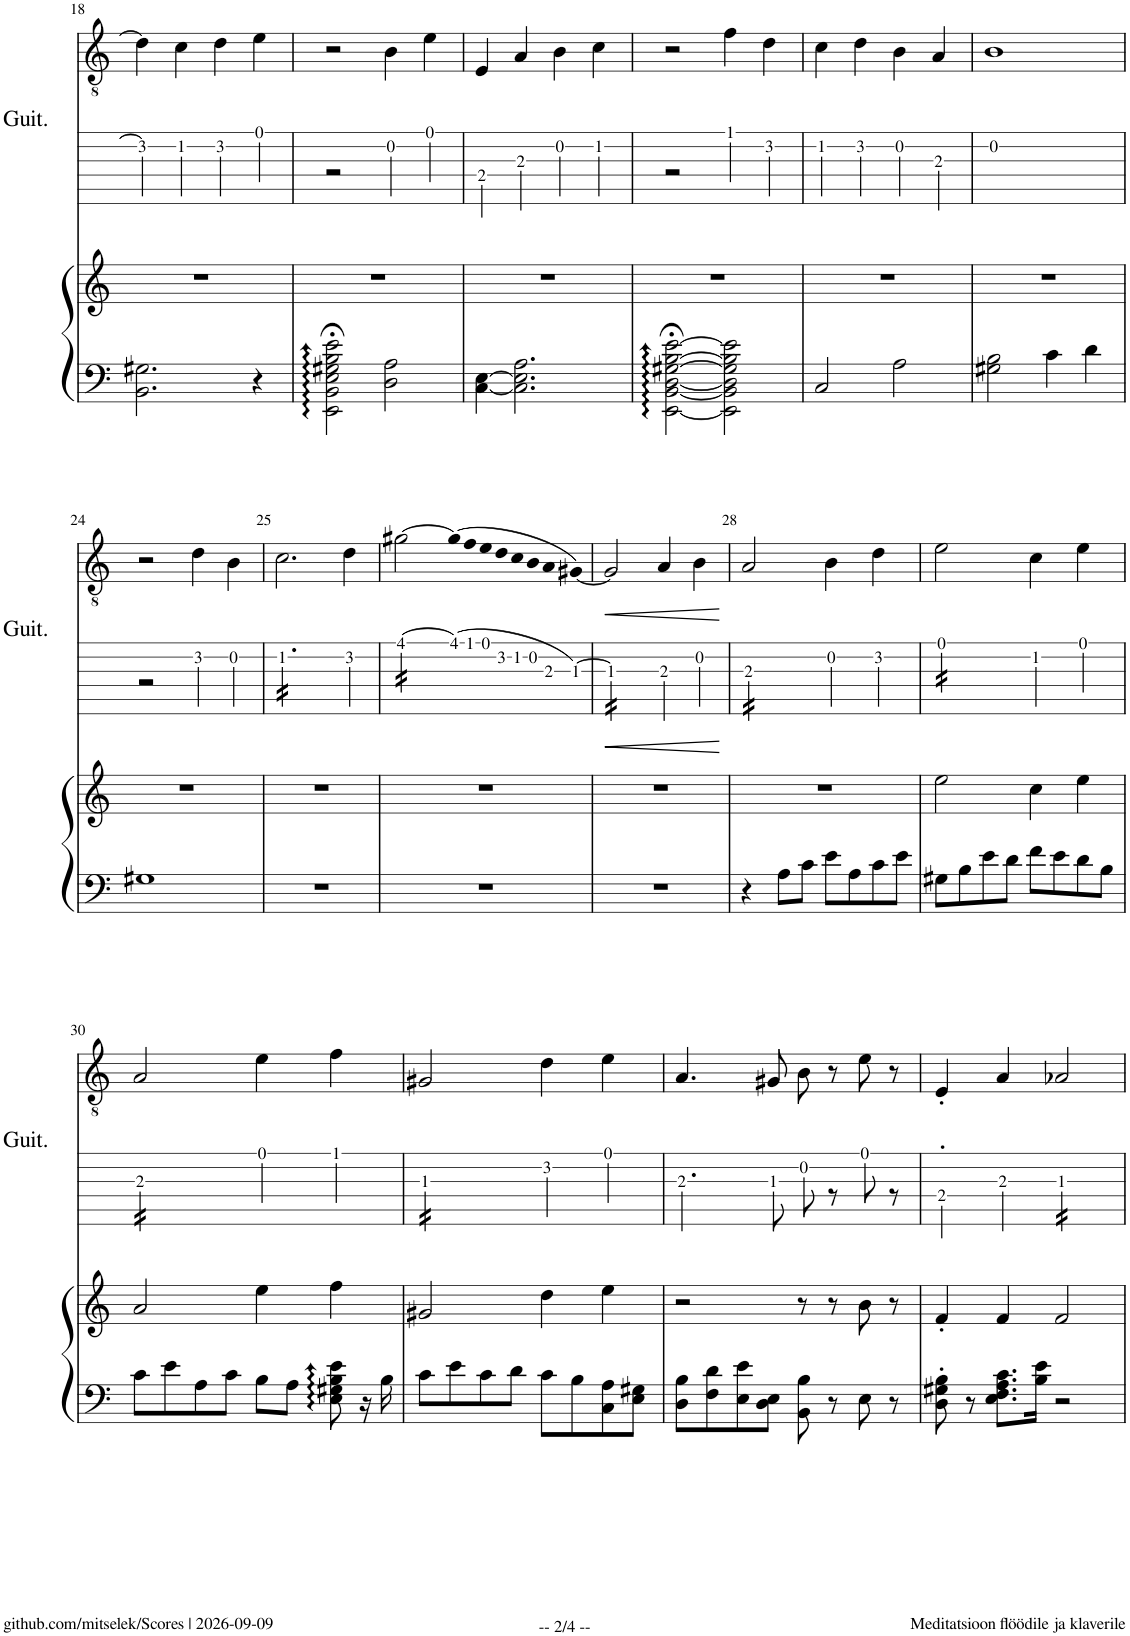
**kern	**kern	**kern	**kern	**dynam
*part2	*part2	*part1	*part1	*part1
*staff4	*staff3	*staff2	*staff1	*staff1/2
*I"Piano	*	*I"Classical Guitar	*	*
*I'Pno	*	*I'Guit.	*	*
!!LO:PB:g=z
*clefF4	*clefG2	*	*clefGv2	*
*k[]	*k[]	*k[]	*k[]	*
*M4/4	*M4/4	*M4/4	*M4/4	*
=18	=18	=18	=18	=18
2.BB\ 2.G#X\	1r	4d\]	4d\]	.
.	.	4c\	4c\	.
.	.	4d\	4d\	.
4r	.	4e\	4e\	.
=19	=19	=19	=19	=19
2EE\;< 2BB\;< 2E\;< 2G#X\;< 2B\;< 2e\;<	1r	2r	2r	.
2D\ 2A\	.	4B\	4B\	.
.	.	4e\	4e\	.
=20	=20	=20	=20	=20
[4C\ [4E\	1r	4E\	4E/	.
2.C\] 2.E\] 2.A\	.	4A\	4A/	.
.	.	4B\	4B\	.
.	.	4c\	4c\	.
=21	=21	=21	=21	=21
[2EE\;< [2BB\;< [2D\;< [2G#X\;< [2B\;< [2e\;<	1r	2r	2r	.
2EE\] 2BB\] 2D\] 2G#\] 2B\] 2e\]	.	4f\	4f\	.
.	.	4d\	4d\	.
=22	=22	=22	=22	=22
2C/	1r	4c\	4c\	.
.	.	4d\	4d\	.
2A\	.	4B\	4B\	.
.	.	4A\	4A/	.
=23	=23	=23	=23	=23
2G#X\ 2B\	1r	1B	1B	.
4c\	.	.	.	.
4d\	.	.	.	.
!!LO:LB:g=z
=24	=24	=24	=24	=24
1G#X	1r	2r	2r	.
.	.	4d\	4d\	.
.	.	4B\	4B\	.
=25	=25	=25	=25	=25
1r	1r	2.c\	2.c\	.
.	.	4d\	4d\	.
=26	=26	=26	=26	=26
1r	1r	[2g#X\	[2g#X\	.
.	.	16g#LL]	(16g#LL]	.
.	.	16fJ	16fJ	.
.	.	16eL	16eL	.
.	.	16dJJ	16dJJ	.
.	.	16cLL	16cLL	.
.	.	16BJ	16BJ	.
.	.	16AL	16AL	.
.	.	[16G#XJJ	[16G#XJJ)	.
=27	=27	=27	=27	=27
!	!	!	!	!LO:HP:b
1r	1r	2G#\]	2G#/]	<
.	.	4A\	4A/	.
.	.	4B\	4B\	.
.	.	.	.	[
=28	=28	=28	=28	=28
4r	1r	2A\	2A/	.
8A\L	.	.	.	.
8c\J	.	.	.	.
8e\L	.	4B\	4B\	.
8A\	.	.	.	.
8c\	.	4d\	4d\	.
8e\J	.	.	.	.
=29	=29	=29	=29	=29
8G#X\L	2ee\	2e\	2e\	.
8B\	.	.	.	.
8e\	.	.	.	.
8d\J	.	.	.	.
8f\L	4cc\	4c\	4c\	.
8e\	.	.	.	.
8d\	4ee\	4e\	4e\	.
8B\J	.	.	.	.
!!LO:LB:g=z
=30	=30	=30	=30	=30
8c\L	2a/	2A\	2A/	.
8e\	.	.	.	.
8A\	.	.	.	.
8c\J	.	.	.	.
8B\L	4ee\	4e\	4e\	.
8A\J	.	.	.	.
8E\ 8G#X\ 8B\ 8e\	4ff\	4f\	4f\	.
16r	.	.	.	.
16B\	.	.	.	.
=31	=31	=31	=31	=31
8c\L	2g#X/	2G#X\	2G#X/	.
8e\	.	.	.	.
8c\	.	.	.	.
8d\J	.	.	.	.
8c\L	4dd\	4d\	4d\	.
8B\	.	.	.	.
8C\ 8A\	4ee\	4e\	4e\	.
8E\ 8G#X\J	.	.	.	.
=32	=32	=32	=32	=32
8D\ 8B\L	2r	4.A\	4.A/	.
8F\ 8d\	.	.	.	.
8E\ 8e\	.	.	.	.
8D\ 8E\J	.	8G#X\	8G#X/	.
8BB\ 8B\	8r	8B\	8B\	.
8r	8r	8r	8r	.
8E\	8b\	8e\	8e\	.
8r	8r	8r	8r	.
=33	=33	=33	=33	=33
8D\' 8G#X\' 8B\'	4f'/	4E'\	4E'/	.
8r	.	.	.	.
8.E\ 8.F\ 8.A\ 8.c\L	4f/	4A\	4A/	.
16B\ 16e\Jk	.	.	.	.
2r	2f/	2A-X\	2A-X/	.
=	=	=	=	=
*-	*-	*-	*-	*-
